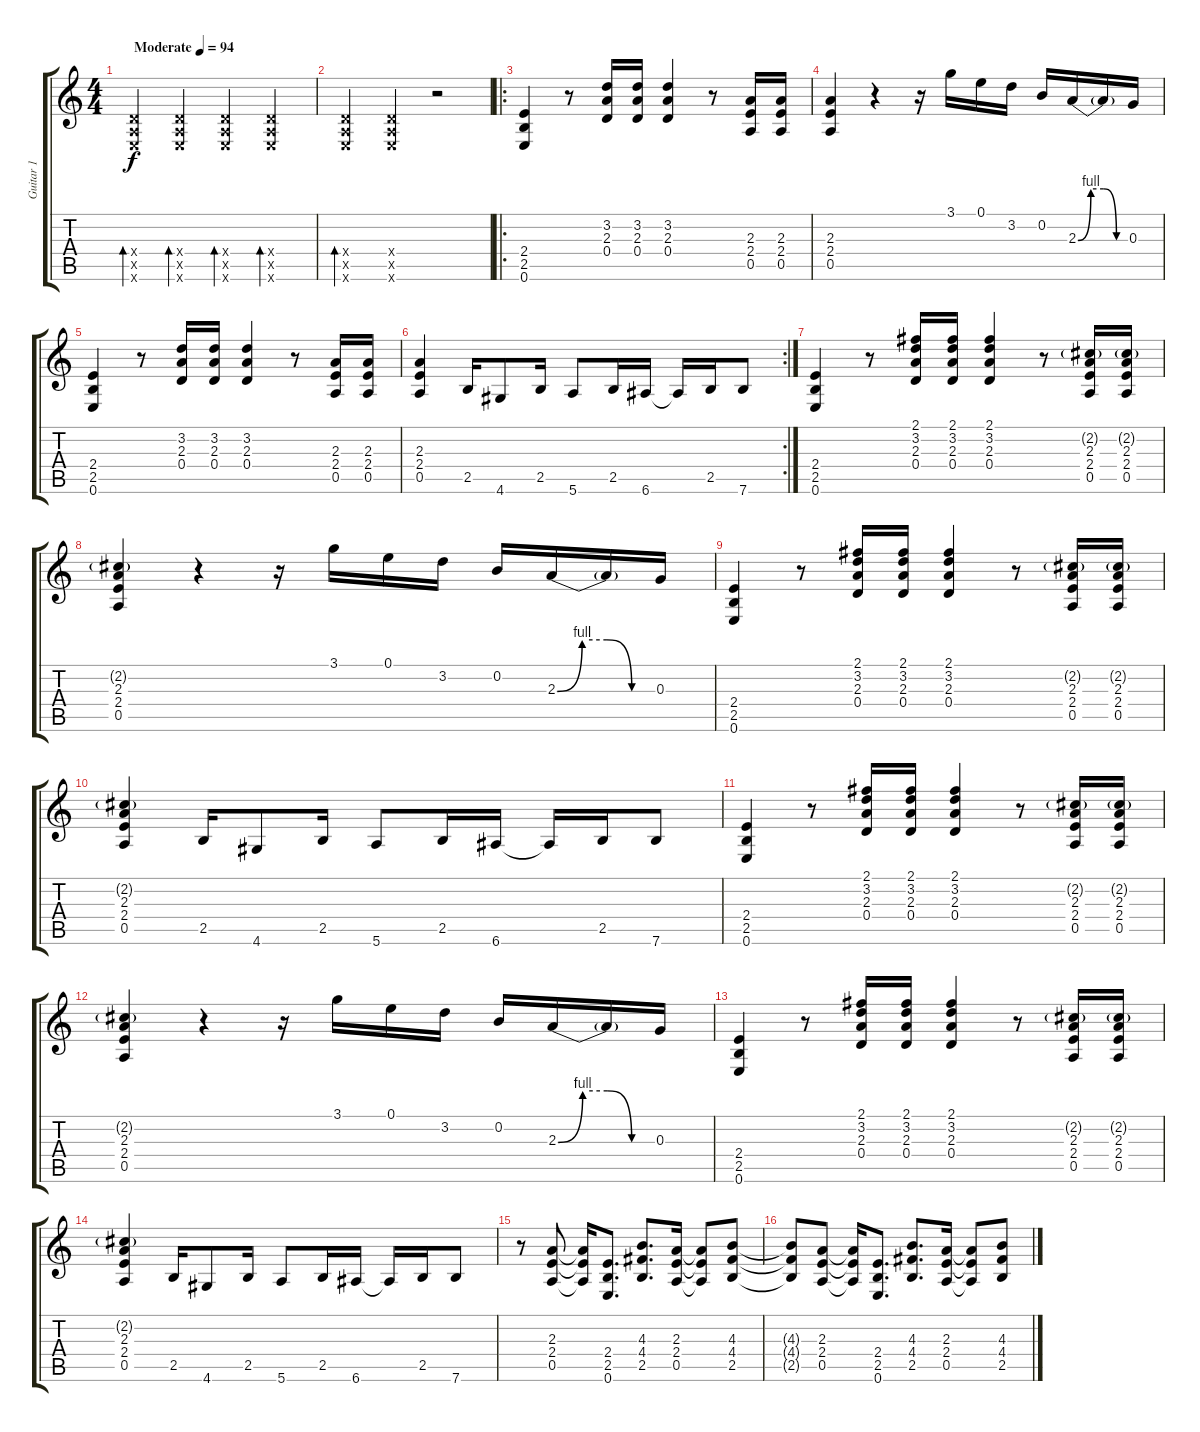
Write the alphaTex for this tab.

\track ("Guitar 1" "Guitar 1") {instrument overdrivenguitar}
\staff {score tabs}
\tuning (E4 B3 G3 D3 A2 E2) {hide}
\ts (4 4)
\tempo (94 "Moderate")
\clef g2
\ks c
(0.4{x} 0.5{x} 0.6{x}).4{bd 120 dy f instrument overdrivenguitar} (0.4{x} 0.5{x} 0.6{x}).4{bd 120} (0.4{x} 0.5{x} 0.6{x}).4{bd 120} (0.4{x} 0.5{x} 0.6{x}).4{bd 120} |
(0.4{x} 0.5{x} 0.6{x}).4{bd 120} (0.4{x} 0.5{x} 0.6{x}).4 r.2 |
\ro
(2.4 2.5 0.6).4 r.8 (3.2 2.3 0.4).16 (3.2 2.3 0.4).16 (3.2 2.3 0.4).4 r.8 (2.3 2.4 0.5).16 (2.3 2.4 0.5).16 |
(2.3 2.4 0.5).4 r.4 r.16 3.1.16 0.1.16 3.2.16 0.2.16 2.3{be (custom 0 0 15 4 30 4 45 0 60 0)}.16 2.3{t}.16 0.3.16 |
(2.4 2.5 0.6).4 r.8 (3.2 2.3 0.4).16 (3.2 2.3 0.4).16 (3.2 2.3 0.4).4 r.8 (2.3 2.4 0.5).16 (2.3 2.4 0.5).16 |
\rc 2
(2.3 2.4 0.5).4 2.5.16 4.6.8 2.5.16 5.6.8 2.5.16 6.6.16 6.6{t}.16 2.5.16 7.6.8 |
(2.4 2.5 0.6).4 r.8 (2.1 3.2 2.3 0.4).16 (2.1 3.2 2.3 0.4).16 (2.1 3.2 2.3 0.4).4 r.8 (2.2{g} 2.3 2.4 0.5).16 (2.2{g} 2.3 2.4 0.5).16 |
(2.2{g} 2.3 2.4 0.5).4 r.4 r.16 3.1.16 0.1.16 3.2.16 0.2.16 2.3{be (custom 0 0 15 4 30 4 45 0 60 0)}.16 2.3{t}.16 0.3.16 |
(2.4 2.5 0.6).4 r.8 (2.1 3.2 2.3 0.4).16 (2.1 3.2 2.3 0.4).16 (2.1 3.2 2.3 0.4).4 r.8 (2.2{g} 2.3 2.4 0.5).16 (2.2{g} 2.3 2.4 0.5).16 |
(2.2{g} 2.3 2.4 0.5).4 2.5.16 4.6.8 2.5.16 5.6.8 2.5.16 6.6.16 6.6{t}.16 2.5.16 7.6.8 |
(2.4 2.5 0.6).4 r.8 (2.1 3.2 2.3 0.4).16 (2.1 3.2 2.3 0.4).16 (2.1 3.2 2.3 0.4).4 r.8 (2.2{g} 2.3 2.4 0.5).16 (2.2{g} 2.3 2.4 0.5).16 |
(2.2{g} 2.3 2.4 0.5).4 r.4 r.16 3.1.16 0.1.16 3.2.16 0.2.16 2.3{be (custom 0 0 15 4 30 4 45 0 60 0)}.16 2.3{t}.16 0.3.16 |
(2.4 2.5 0.6).4 r.8 (2.1 3.2 2.3 0.4).16 (2.1 3.2 2.3 0.4).16 (2.1 3.2 2.3 0.4).4 r.8 (2.2{g} 2.3 2.4 0.5).16 (2.2{g} 2.3 2.4 0.5).16 |
(2.2{g} 2.3 2.4 0.5).4 2.5.16 4.6.8 2.5.16 5.6.8 2.5.16 6.6.16 6.6{t}.16 2.5.16 7.6.8 |
r.8 (2.3 2.4 0.5).8 (2.3{t} 2.4{t} 0.5{t}).16 (2.4 2.5 0.6).8{d} (4.3 4.4 2.5).8{d} (2.3 2.4 0.5).16 (2.3{t} 2.4{t} 0.5{t}).8 (4.3 4.4 2.5).8 |
(4.3{t} 4.4{t} 2.5{t}).8 (2.3 2.4 0.5).8 (2.3{t} 2.4{t} 0.5{t}).16 (2.4 2.5 0.6).8{d} (4.3 4.4 2.5).8{d} (2.3 2.4 0.5).16 (2.3{t} 2.4{t} 0.5{t}).8 (4.3 4.4 2.5).8
